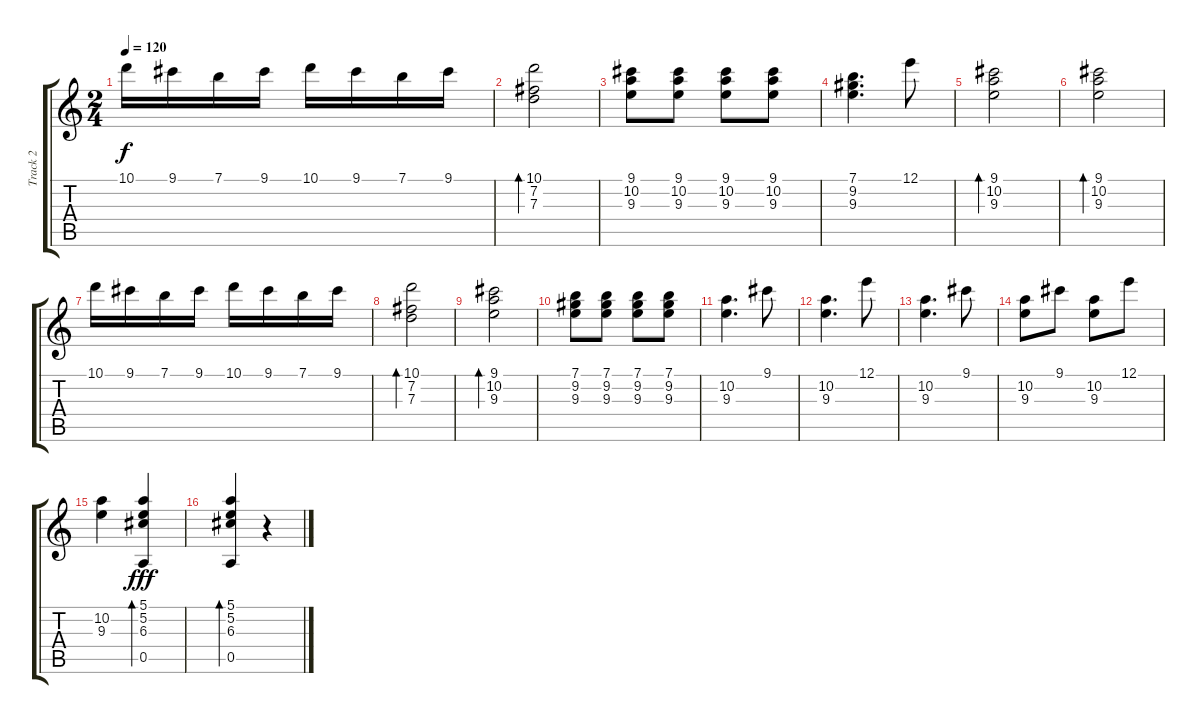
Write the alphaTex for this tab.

\track ("Track 2" "Track 2") {instrument acousticguitarnylon}
\staff {score tabs}
\tuning (E4 B3 G3 D3 A2 E2) {hide}
\ts (2 4)
\tempo 120
\clef g2
\ks c
10.1.16{dy f} 9.1.16 7.1.16 9.1.16 10.1.16 9.1.16 7.1.16 9.1.16 |
(10.1 7.2 7.3).2{bd 120} |
(9.1 10.2 9.3).8 (9.1 10.2 9.3).8 (9.1 10.2 9.3).8 (9.1 10.2 9.3).8 |
(7.1 9.2 9.3).4{d} 12.1.8 |
(9.1 10.2 9.3).2{bd 120} |
(9.1 10.2 9.3).2{bd 120} |
10.1.16 9.1.16 7.1.16 9.1.16 10.1.16 9.1.16 7.1.16 9.1.16 |
(10.1 7.2 7.3).2{bd 120} |
(9.1 10.2 9.3).2{bd 120} |
(7.1 9.2 9.3).8 (7.1 9.2 9.3).8 (7.1 9.2 9.3).8 (7.1 9.2 9.3).8 |
(10.2 9.3).4{d} 9.1.8 |
(10.2 9.3).4{d} 12.1.8 |
(10.2 9.3).4{d} 9.1.8 |
(10.2 9.3).8 9.1.8 (10.2 9.3).8 12.1.8 |
(10.2 9.3).4 (5.1 5.2 6.3 0.5).4{bd 60 dy fff} |
(5.1 5.2 6.3 0.5).4{bd 60} r.4
